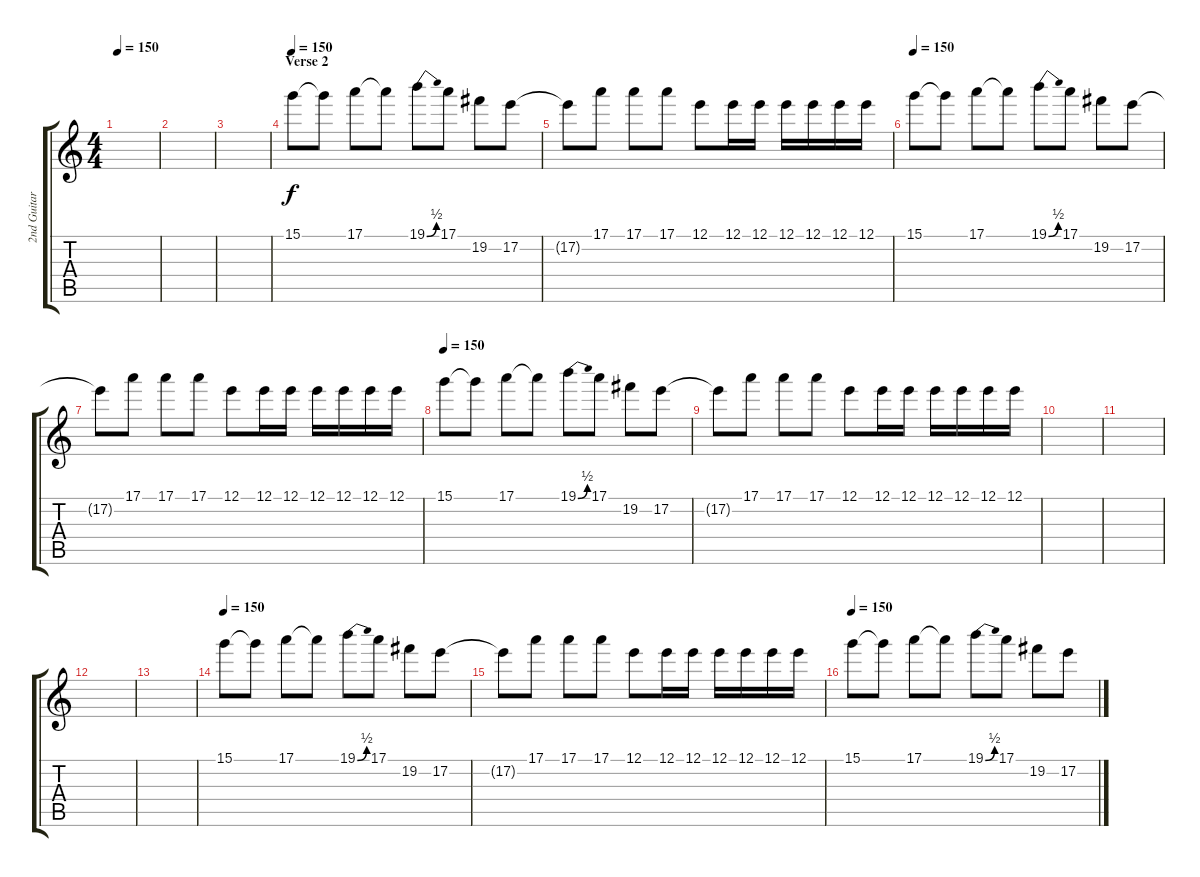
\track ("2nd Guitar" "2nd Guitar") {instrument distortionguitar}
\staff {score tabs}
\tuning (E4 B3 G3 D3 A2 E2) {hide}
\ts (4 4)
\tempo 150
\clef g2
\ks c
|
|
|
\section ("" "Verse 2")
\tempo 150
15.1.8{instrument distortionguitar} 15.1{t}.8 17.1.8 17.1{t}.8 19.1{be (bend 0 0 60 2)}.8 17.1.8 19.2.8 17.2.8 |
17.2{t}.8 17.1.8 17.1.8 17.1.8 12.1.8 12.1.16 12.1.16 12.1.16 12.1.16 12.1.16 12.1.16 |
\tempo 150
15.1.8{instrument distortionguitar} 15.1{t}.8 17.1.8 17.1{t}.8 19.1{be (bend 0 0 60 2)}.8 17.1.8 19.2.8 17.2.8 |
17.2{t}.8 17.1.8 17.1.8 17.1.8 12.1.8 12.1.16 12.1.16 12.1.16 12.1.16 12.1.16 12.1.16 |
\tempo 150
15.1.8{instrument distortionguitar} 15.1{t}.8 17.1.8 17.1{t}.8 19.1{be (bend 0 0 60 2)}.8 17.1.8 19.2.8 17.2.8 |
17.2{t}.8 17.1.8 17.1.8 17.1.8 12.1.8 12.1.16 12.1.16 12.1.16 12.1.16 12.1.16 12.1.16 |
|
|
|
|
\tempo 150
15.1.8{instrument distortionguitar} 15.1{t}.8 17.1.8 17.1{t}.8 19.1{be (bend 0 0 60 2)}.8 17.1.8 19.2.8 17.2.8 |
17.2{t}.8 17.1.8 17.1.8 17.1.8 12.1.8 12.1.16 12.1.16 12.1.16 12.1.16 12.1.16 12.1.16 |
\tempo 150
15.1.8{instrument distortionguitar} 15.1{t}.8 17.1.8 17.1{t}.8 19.1{be (bend 0 0 60 2)}.8 17.1.8 19.2.8 17.2.8
